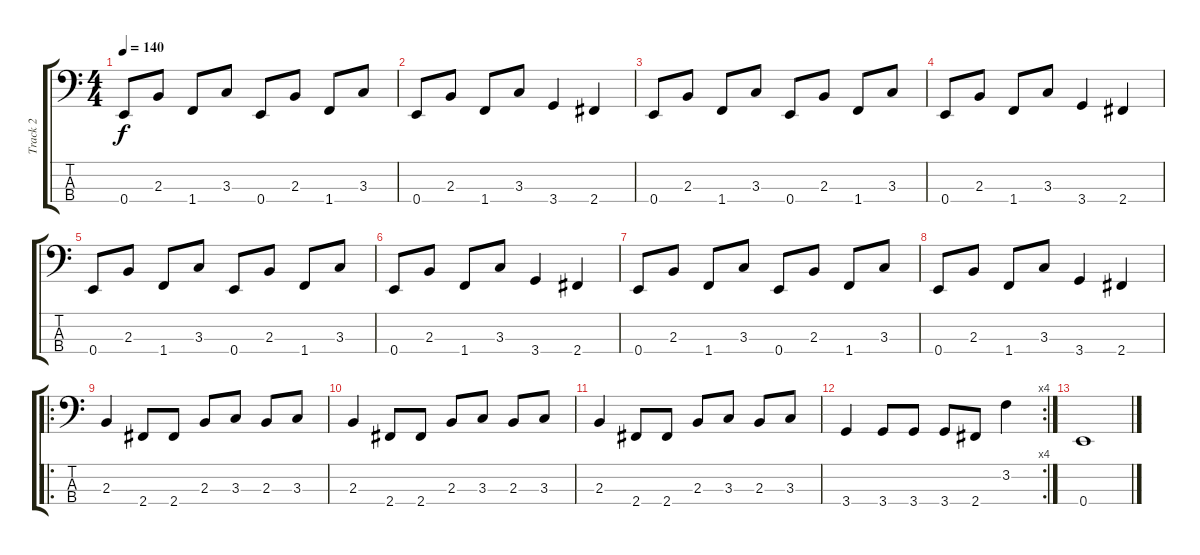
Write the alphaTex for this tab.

\track ("Track 2" "Track 2") {instrument electricbasspick}
\staff {score tabs}
\tuning (G2 D2 A1 E1) {hide}
\ts (4 4)
\tempo 140
\clef f4
\ks c
0.4.8{dy f} 2.3.8 1.4.8 3.3.8 0.4.8 2.3.8 1.4.8 3.3.8 |
0.4.8 2.3.8 1.4.8 3.3.8 3.4.4 2.4.4 |
0.4.8 2.3.8 1.4.8 3.3.8 0.4.8 2.3.8 1.4.8 3.3.8 |
0.4.8 2.3.8 1.4.8 3.3.8 3.4.4 2.4.4 |
0.4.8 2.3.8 1.4.8 3.3.8 0.4.8 2.3.8 1.4.8 3.3.8 |
0.4.8 2.3.8 1.4.8 3.3.8 3.4.4 2.4.4 |
0.4.8 2.3.8 1.4.8 3.3.8 0.4.8 2.3.8 1.4.8 3.3.8 |
0.4.8 2.3.8 1.4.8 3.3.8 3.4.4 2.4.4 |
\ro
2.3.4 2.4.8 2.4.8 2.3.8 3.3.8 2.3.8 3.3.8 |
2.3.4 2.4.8 2.4.8 2.3.8 3.3.8 2.3.8 3.3.8 |
2.3.4 2.4.8 2.4.8 2.3.8 3.3.8 2.3.8 3.3.8 |
\rc 4
3.4.4 3.4.8 3.4.8 3.4.8 2.4.8 3.2.4 |
0.4.1
